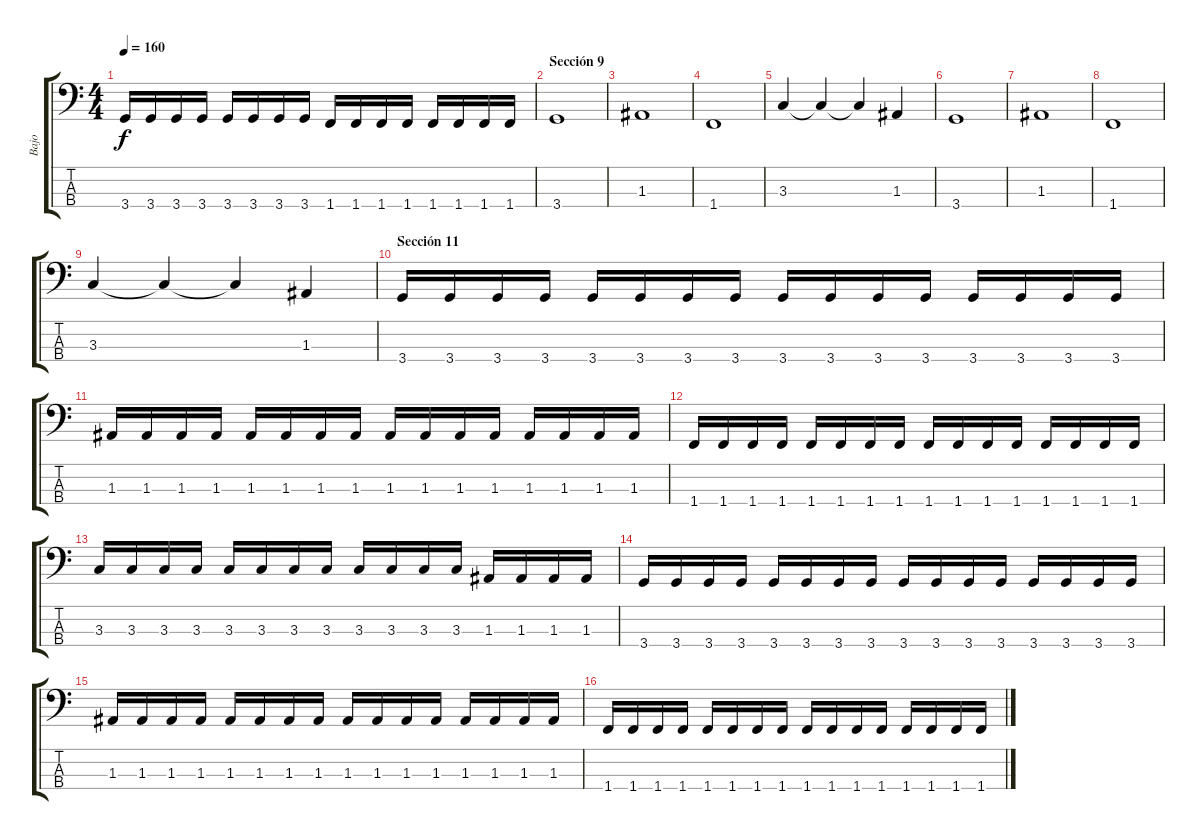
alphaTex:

\track ("Bajo" "Bajo") {instrument electricbasspick}
\staff {score tabs}
\tuning (G2 D2 A1 E1) {hide}
\ts (4 4)
\tempo 160
\clef f4
\ks c
3.4.16{dy f} 3.4.16 3.4.16 3.4.16 3.4.16 3.4.16 3.4.16 3.4.16 1.4.16 1.4.16 1.4.16 1.4.16 1.4.16 1.4.16 1.4.16 1.4.16 |
\section ("" "Sección 9")
3.4.1 |
1.3.1 |
1.4.1 |
3.3.4 3.3{t}.4 3.3{t}.4 1.3.4 |
3.4.1 |
1.3.1 |
1.4.1 |
3.3.4 3.3{t}.4 3.3{t}.4 1.3.4 |
\section ("" "Sección 11")
3.4.16 3.4.16 3.4.16 3.4.16 3.4.16 3.4.16 3.4.16 3.4.16 3.4.16 3.4.16 3.4.16 3.4.16 3.4.16 3.4.16 3.4.16 3.4.16 |
1.3.16 1.3.16 1.3.16 1.3.16 1.3.16 1.3.16 1.3.16 1.3.16 1.3.16 1.3.16 1.3.16 1.3.16 1.3.16 1.3.16 1.3.16 1.3.16 |
1.4.16 1.4.16 1.4.16 1.4.16 1.4.16 1.4.16 1.4.16 1.4.16 1.4.16 1.4.16 1.4.16 1.4.16 1.4.16 1.4.16 1.4.16 1.4.16 |
3.3.16 3.3.16 3.3.16 3.3.16 3.3.16 3.3.16 3.3.16 3.3.16 3.3.16 3.3.16 3.3.16 3.3.16 1.3.16 1.3.16 1.3.16 1.3.16 |
3.4.16 3.4.16 3.4.16 3.4.16 3.4.16 3.4.16 3.4.16 3.4.16 3.4.16 3.4.16 3.4.16 3.4.16 3.4.16 3.4.16 3.4.16 3.4.16 |
1.3.16 1.3.16 1.3.16 1.3.16 1.3.16 1.3.16 1.3.16 1.3.16 1.3.16 1.3.16 1.3.16 1.3.16 1.3.16 1.3.16 1.3.16 1.3.16 |
1.4.16 1.4.16 1.4.16 1.4.16 1.4.16 1.4.16 1.4.16 1.4.16 1.4.16 1.4.16 1.4.16 1.4.16 1.4.16 1.4.16 1.4.16 1.4.16
